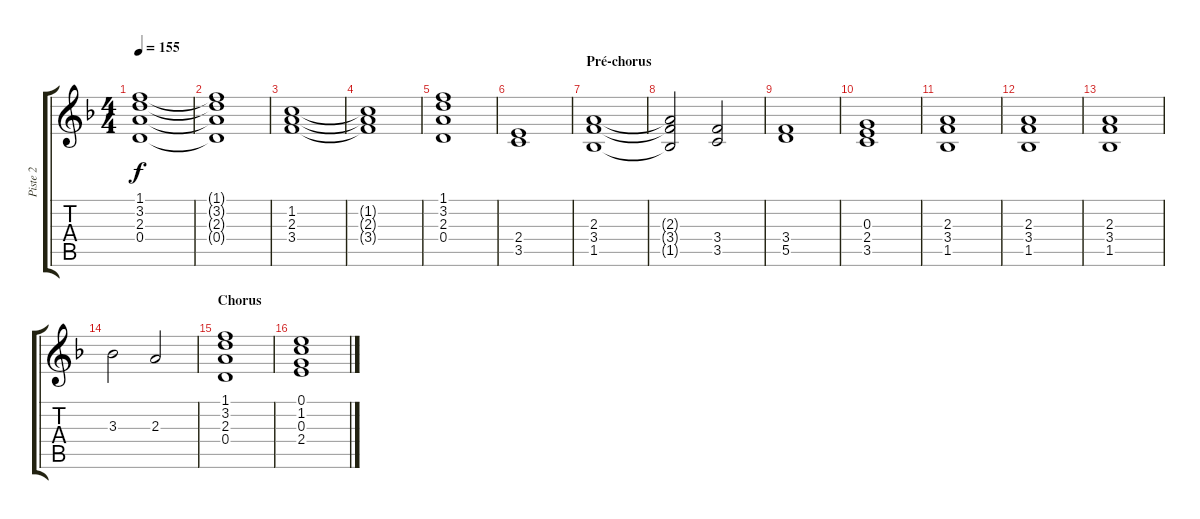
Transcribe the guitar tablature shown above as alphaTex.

\track ("Piste 2" "Piste 2") {instrument electricguitarclean}
\staff {score tabs}
\tuning (E4 B3 G3 D3 A2 E2) {hide}
\ts (4 4)
\tempo 155
\clef g2
\ks f
(1.1 3.2 2.3 0.4).1{dy f} |
(1.1{t} 3.2{t} 2.3{t} 0.4{t}).1 |
(1.2 2.3 3.4).1 |
(1.2{t} 2.3{t} 3.4{t}).1 |
(1.1 3.2 2.3 0.4).1 |
(2.4 3.5).1 |
\section ("" "Pré-chorus")
(2.3 3.4 1.5).1 |
(2.3{t} 3.4{t} 1.5{t}).2 (3.4 3.5).2 |
(3.4 5.5).1 |
(0.3 2.4 3.5).1 |
(2.3 3.4 1.5).1 |
(2.3 3.4 1.5).1 |
(2.3 3.4 1.5).1 |
3.3.2 2.3.2 |
\section ("" "Chorus")
(1.1 3.2 2.3 0.4).1 |
(0.1 1.2 0.3 2.4).1
